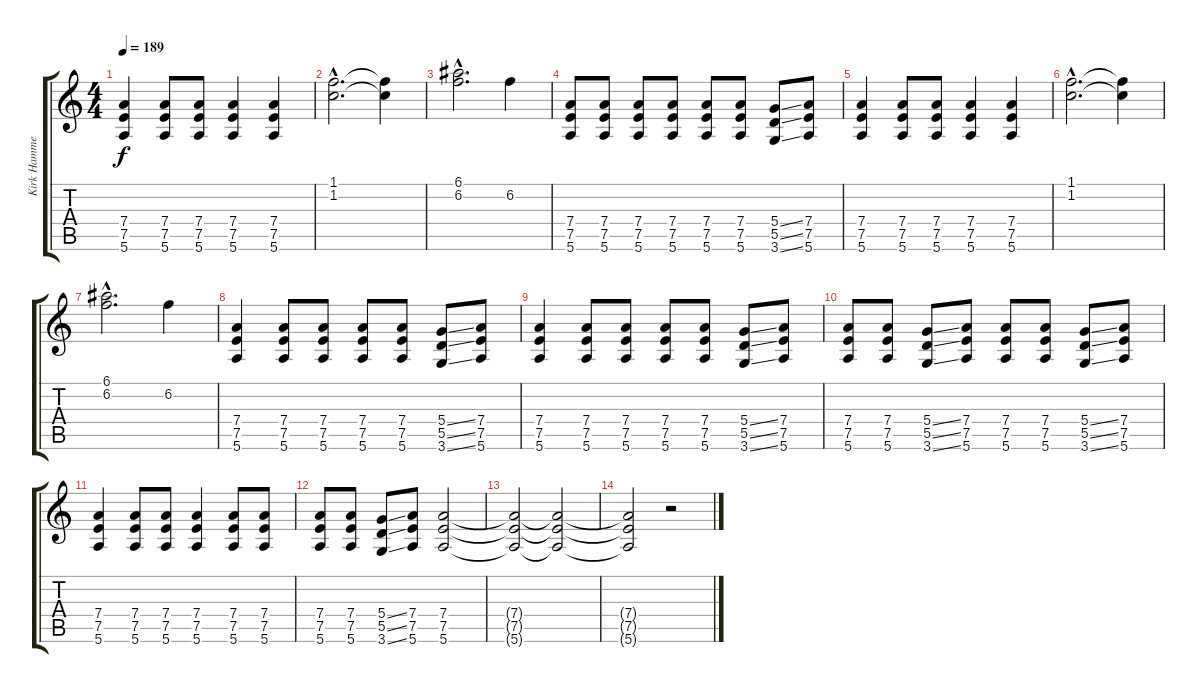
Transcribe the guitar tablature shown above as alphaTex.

\track ("Kirk Hammet (Ov. Gtr)" "Kirk Hamme") {instrument overdrivenguitar}
\staff {score tabs}
\tuning (E4 B3 G3 D3 A2 E2) {hide}
\ts (4 4)
\tempo 189
\clef g2
\ks c
(7.4 7.5 5.6).4{dy f} (7.4 7.5 5.6).8 (7.4 7.5 5.6).8 (7.4 7.5 5.6).4 (7.4 7.5 5.6).4 |
(1.1{hac} 1.2{hac}).2{d} (1.1{t} 1.2{t}).4 |
(6.1{hac} 6.2{hac}).2{d} 6.2.4 |
(7.4 7.5 5.6).8 (7.4 7.5 5.6).8 (7.4 7.5 5.6).8 (7.4 7.5 5.6).8 (7.4 7.5 5.6).8 (7.4 7.5 5.6).8 (5.4{ss} 5.5{ss} 3.6{ss}).8 (7.4 7.5 5.6).8 |
(7.4 7.5 5.6).4 (7.4 7.5 5.6).8 (7.4 7.5 5.6).8 (7.4 7.5 5.6).4 (7.4 7.5 5.6).4 |
(1.1{hac} 1.2{hac}).2{d} (1.1{t} 1.2{t}).4 |
(6.1{hac} 6.2{hac}).2{d} 6.2.4 |
(7.4 7.5 5.6).4 (7.4 7.5 5.6).8 (7.4 7.5 5.6).8 (7.4 7.5 5.6).8 (7.4 7.5 5.6).8 (5.4{ss} 5.5{ss} 3.6{ss}).8 (7.4 7.5 5.6).8 |
(7.4 7.5 5.6).4 (7.4 7.5 5.6).8 (7.4 7.5 5.6).8 (7.4 7.5 5.6).8 (7.4 7.5 5.6).8 (5.4{ss} 5.5{ss} 3.6{ss}).8 (7.4 7.5 5.6).8 |
(7.4 7.5 5.6).8 (7.4 7.5 5.6).8 (5.4{ss} 5.5{ss} 3.6{ss}).8 (7.4 7.5 5.6).8 (7.4 7.5 5.6).8 (7.4 7.5 5.6).8 (5.4{ss} 5.5{ss} 3.6{ss}).8 (7.4 7.5 5.6).8 |
(7.4 7.5 5.6).4 (7.4 7.5 5.6).8 (7.4 7.5 5.6).8 (7.4 7.5 5.6).4 (7.4 7.5 5.6).8 (7.4 7.5 5.6).8 |
(7.4 7.5 5.6).8 (7.4 7.5 5.6).8 (5.4{ss} 5.5{ss} 3.6{ss}).8 (7.4 7.5 5.6).8 (7.4 7.5 5.6).2 |
(7.4{t} 7.5{t} 5.6{t}).2 (7.4{t} 7.5{t} 5.6{t}).2 |
(7.4{t} 7.5{t} 5.6{t}).2 r.2
